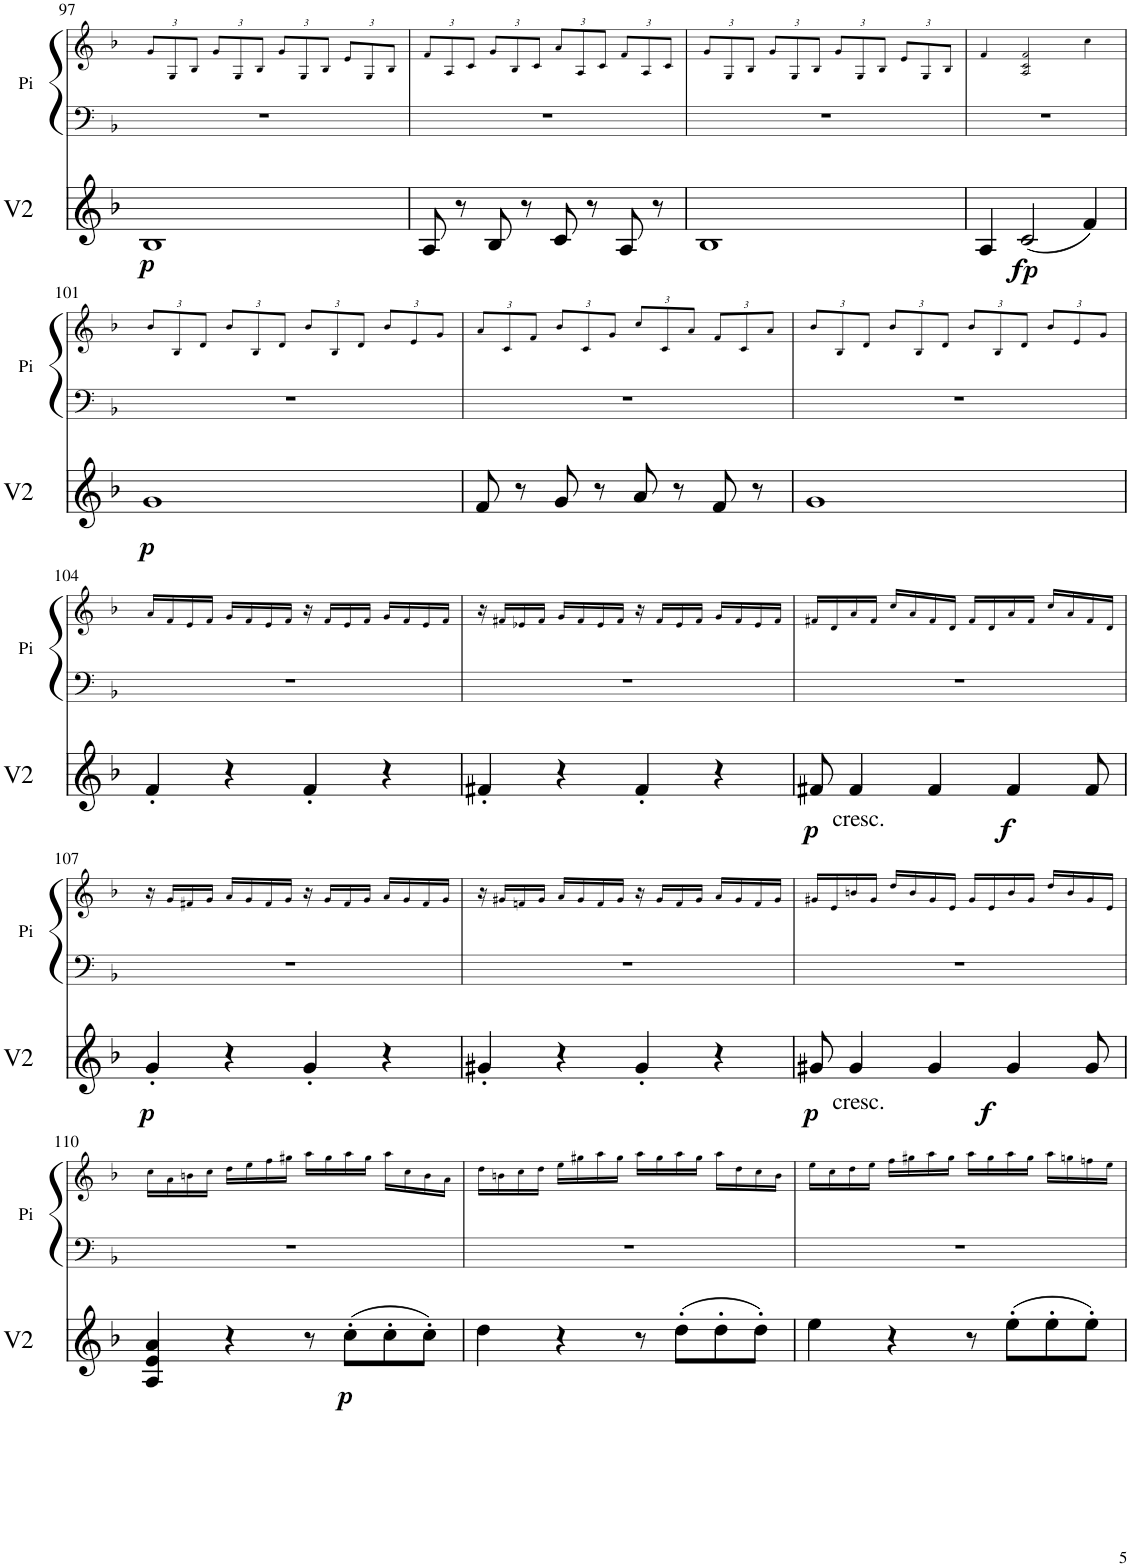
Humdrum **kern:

**kern	**text	**dynam	**kern
*part2	*part2	*part2	*part1
*staff2	*staff2	*staff2	*staff1
*I"V2	*	*	*I"Pi
*I'V2	*	*	*I'Pi
!!LO:PB:g=z
*clefG2	*	*	*clefG2
*k[b-]	*	*	*k[b-]
*M4/4	*	*	*M4/4
*met(c)	*	*	*met(c)
*	*	*	*Xbrackettup
=97	=97	=97	=97
!	!	!LO:DY:b	!
1B-	.	p	12g!/L
.	.	.	12G!/
.	.	.	12B-!/J
.	.	.	12g!/L
.	.	.	12G!/
.	.	.	12B-!/J
.	.	.	12g!/L
.	.	.	12G!/
.	.	.	12B-!/J
.	.	.	12e!/L
.	.	.	12G!/
.	.	.	12B-!/J
=98	=98	=98	=98
8A/	.	.	12f!/L
.	.	.	12A!/
8r	.	.	.
.	.	.	12c!/J
8B-/	.	.	12g!/L
.	.	.	12B-!/
8r	.	.	.
.	.	.	12c!/J
8c/	.	.	12a!/L
.	.	.	12A!/
8r	.	.	.
.	.	.	12c!/J
8A/	.	.	12f!/L
.	.	.	12A!/
8r	.	.	.
.	.	.	12c!/J
=99	=99	=99	=99
1B-	.	.	12g!/L
.	.	.	12G!/
.	.	.	12B-!/J
.	.	.	12g!/L
.	.	.	12G!/
.	.	.	12B-!/J
.	.	.	12g!/L
.	.	.	12G!/
.	.	.	12B-!/J
.	.	.	12e!/L
.	.	.	12G!/
.	.	.	12B-!/J
=100	=100	=100	=100
4A/	.	.	4f!/
!	!	!LO:DY:b	!
(2c/	.	fp	2A!/ 2c!/ 2f!/
4f/)	.	.	4cc!\
!!LO:LB:g=z
=101	=101	=101	=101
!	!	!LO:DY:b	!
1g	.	p	12b-!/L
.	.	.	12B-!/
.	.	.	12d!/J
.	.	.	12b-!/L
.	.	.	12B-!/
.	.	.	12d!/J
.	.	.	12b-!/L
.	.	.	12B-!/
.	.	.	12d!/J
.	.	.	12b-!/L
.	.	.	12e!/
.	.	.	12g!/J
=102	=102	=102	=102
8f/	.	.	12a!/L
.	.	.	12c!/
8r	.	.	.
.	.	.	12f!/J
8g/	.	.	12b-!/L
.	.	.	12c!/
8r	.	.	.
.	.	.	12g!/J
8a/	.	.	12cc!/L
.	.	.	12c!/
8r	.	.	.
.	.	.	12a!/J
8f/	.	.	12f!/L
.	.	.	12c!/
8r	.	.	.
.	.	.	12a!/J
=103	=103	=103	=103
1g	.	.	12b-!/L
.	.	.	12B-!/
.	.	.	12d!/J
.	.	.	12b-!/L
.	.	.	12B-!/
.	.	.	12d!/J
.	.	.	12b-!/L
.	.	.	12B-!/
.	.	.	12d!/J
.	.	.	12b-!/L
.	.	.	12e!/
.	.	.	12g!/J
!!LO:LB:g=z
=104	=104	=104	=104
4f'/	.	.	16a!/LL
.	.	.	16f!/
.	.	.	16e!/
.	.	.	16f!/JJ
4r	.	.	16g!/LL
.	.	.	16f!/
.	.	.	16e!/
.	.	.	16f!/JJ
4f'/	.	.	16r
.	.	.	16f!/LL
.	.	.	16e!/
.	.	.	16f!/JJ
4r	.	.	16g!/LL
.	.	.	16f!/
.	.	.	16e!/
.	.	.	16f!/JJ
=105	=105	=105	=105
4f#X'/	.	.	16r
.	.	.	16f#X!/LL
.	.	.	16e-X!/
.	.	.	16f#!/JJ
4r	.	.	16g!/LL
.	.	.	16f#!/
.	.	.	16e-!/
.	.	.	16f#!/JJ
4f#'/	.	.	16r
.	.	.	16f#!/LL
.	.	.	16e-!/
.	.	.	16f#!/JJ
4r	.	.	16g!/LL
.	.	.	16f#!/
.	.	.	16e-!/
.	.	.	16f#!/JJ
=106	=106	=106	=106
!	!	!LO:DY:b	!
8f#X/	.	p	16f#X!/LL
.	.	.	16d!/
!	!LO:LY:b	!	!
4f#/	cresc.	.	16a!/
.	.	.	16f#!/JJ
.	.	.	16cc!/LL
.	.	.	16a!/
4f#/	.	.	16f#!/
.	.	.	16d!/JJ
.	.	.	16f#!/LL
.	.	.	16d!/
!	!	!LO:DY:b	!
4f#/	.	f	16a!/
.	.	.	16f#!/JJ
.	.	.	16cc!/LL
.	.	.	16a!/
8f#/	.	.	16f#!/
.	.	.	16d!/JJ
!!LO:LB:g=z
=107	=107	=107	=107
!	!	!LO:DY:b	!
4g'/	.	p	16r
.	.	.	16g!/LL
.	.	.	16f#X!/
.	.	.	16g!/JJ
4r	.	.	16a!/LL
.	.	.	16g!/
.	.	.	16f#!/
.	.	.	16g!/JJ
4g'/	.	.	16r
.	.	.	16g!/LL
.	.	.	16f#!/
.	.	.	16g!/JJ
4r	.	.	16a!/LL
.	.	.	16g!/
.	.	.	16f#!/
.	.	.	16g!/JJ
=108	=108	=108	=108
4g#X'/	.	.	16r
.	.	.	16g#X!/LL
.	.	.	16fn!/
.	.	.	16g#!/JJ
4r	.	.	16a!/LL
.	.	.	16g#!/
.	.	.	16f!/
.	.	.	16g#!/JJ
4g#'/	.	.	16r
.	.	.	16g#!/LL
.	.	.	16f!/
.	.	.	16g#!/JJ
4r	.	.	16a!/LL
.	.	.	16g#!/
.	.	.	16f!/
.	.	.	16g#!/JJ
=109	=109	=109	=109
!	!	!LO:DY:b	!
*^	*	*	*
8g#X/	2ryy	.	p	16g#X!/LL
.	.	.	.	16e!/
!	!	!LO:LY:b	!	!
4g#/	.	cresc.	.	16bn!/
.	.	.	.	16g#!/JJ
.	.	.	.	16dd!/LL
.	.	.	.	16b!/
4g#/	.	.	.	16g#!/
.	.	.	.	16e!/JJ
.	16ryy	.	.	16g#!/LL
!	!	!	!LO:DY:b	!
.	4..ryy	.	f	16e!/
4g#/	.	.	.	16b!/
.	.	.	.	16g#!/JJ
.	.	.	.	16dd!/LL
.	.	.	.	16b!/
8g#/	.	.	.	16g#!/
.	.	.	.	16e!/JJ
*v	*v	*	*	*
!!LO:LB:g=z
=110	=110	=110	=110
4A/ 4e/ 4a/	.	.	16cc!\LL
.	.	.	16a!\
.	.	.	16bn!\
.	.	.	16cc!\JJ
4r	.	.	16dd!\LL
.	.	.	16ee!\
.	.	.	16ff!\
.	.	.	16gg#X!\JJ
8r	.	.	16aa!\LL
.	.	.	16gg#!\
!	!	!LO:DY:b	!
(8cc'\L	.	p	16aa!\
.	.	.	16gg#!\JJ
8cc'\	.	.	16aa!\LL
.	.	.	16cc!\
8cc'\J)	.	.	16b!\
.	.	.	16a!\JJ
=111	=111	=111	=111
4dd\	.	.	16dd!\LL
.	.	.	16bn!\
.	.	.	16cc!\
.	.	.	16dd!\JJ
4r	.	.	16ee!\LL
.	.	.	16gg#X!\
.	.	.	16aa!\
.	.	.	16gg#!\JJ
8r	.	.	16aa!\LL
.	.	.	16gg#!\
(8dd'\L	.	.	16aa!\
.	.	.	16gg#!\JJ
8dd'\	.	.	16aa!\LL
.	.	.	16dd!\
8dd'\J)	.	.	16cc!\
.	.	.	16b!\JJ
=112	=112	=112	=112
4ee\	.	.	16ee!\LL
.	.	.	16cc!\
.	.	.	16dd!\
.	.	.	16ee!\JJ
4r	.	.	16ff!\LL
.	.	.	16gg#X!\
.	.	.	16aa!\
.	.	.	16gg#!\JJ
8r	.	.	16aa!\LL
.	.	.	16gg#!\
(8ee'\L	.	.	16aa!\
.	.	.	16gg#!\JJ
8ee'\	.	.	16aa!\LL
.	.	.	16ggn!\
8ee'\J)	.	.	16ffn!\
.	.	.	16ee!\JJ
=	=	=	=
*-	*-	*-	*-
